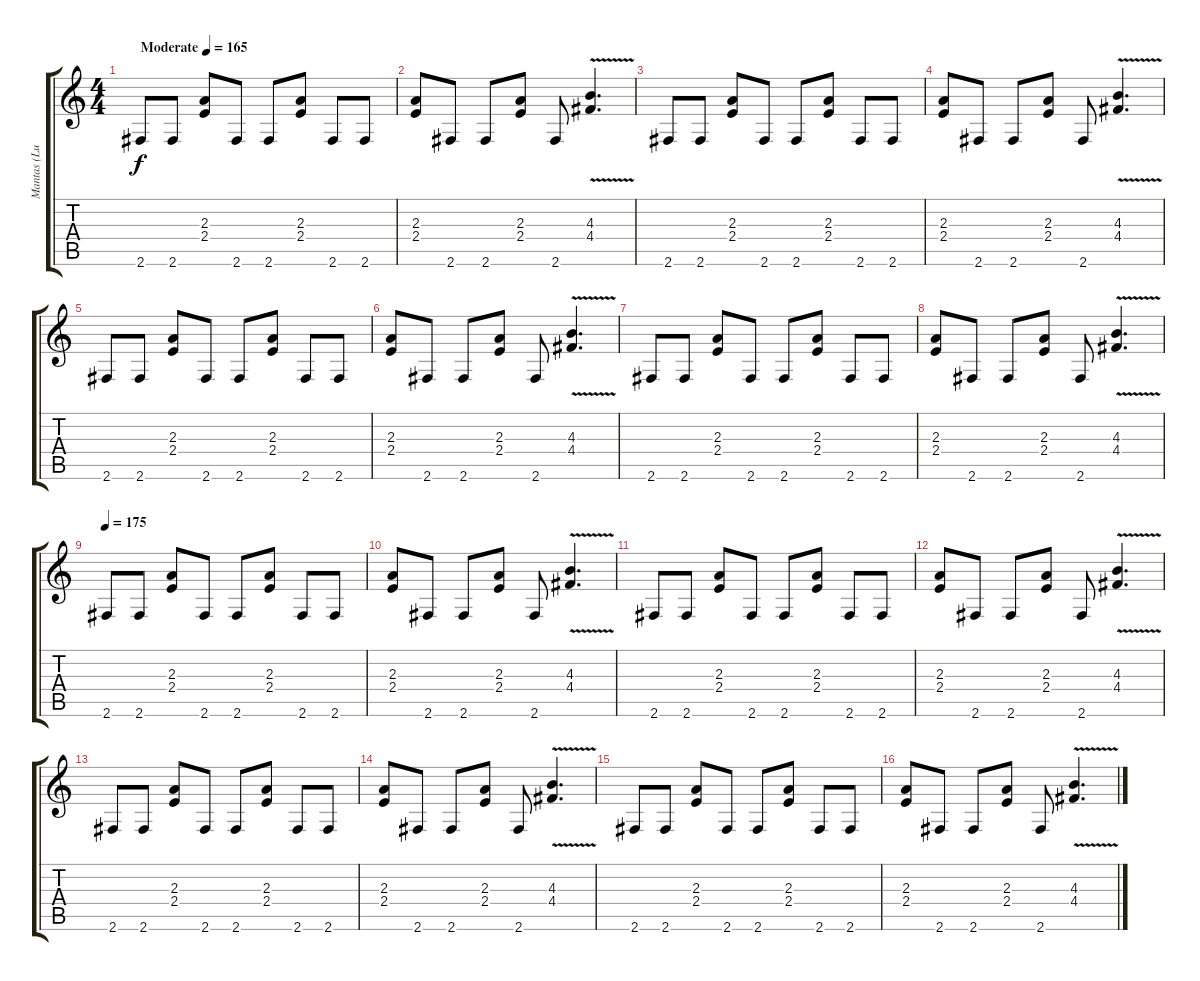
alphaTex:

\track ("Mantas (Luke)" "Mantas (Lu") {instrument distortionguitar}
\staff {score tabs}
\tuning (E4 B3 G3 D3 A2 E2) {hide}
\ts (4 4)
\tempo (165 "Moderate")
\clef g2
\ks c
2.6.8{dy f instrument distortionguitar} 2.6.8 (2.3 2.4).8 2.6.8 2.6.8 (2.3 2.4).8 2.6.8 2.6.8 |
(2.3 2.4).8 2.6.8 2.6.8 (2.3 2.4).8 2.6.8 (4.3{v} 4.4{v}).4{d} |
2.6.8 2.6.8 (2.3 2.4).8 2.6.8 2.6.8 (2.3 2.4).8 2.6.8 2.6.8 |
(2.3 2.4).8 2.6.8 2.6.8 (2.3 2.4).8 2.6.8 (4.3{v} 4.4{v}).4{d} |
2.6.8 2.6.8 (2.3 2.4).8 2.6.8 2.6.8 (2.3 2.4).8 2.6.8 2.6.8 |
(2.3 2.4).8 2.6.8 2.6.8 (2.3 2.4).8 2.6.8 (4.3{v} 4.4{v}).4{d} |
2.6.8 2.6.8 (2.3 2.4).8 2.6.8 2.6.8 (2.3 2.4).8 2.6.8 2.6.8 |
(2.3 2.4).8 2.6.8 2.6.8 (2.3 2.4).8 2.6.8 (4.3{v} 4.4{v}).4{d} |
\tempo 175
2.6.8 2.6.8 (2.3 2.4).8 2.6.8 2.6.8 (2.3 2.4).8 2.6.8 2.6.8 |
(2.3 2.4).8 2.6.8 2.6.8 (2.3 2.4).8 2.6.8 (4.3{v} 4.4{v}).4{d} |
2.6.8 2.6.8 (2.3 2.4).8 2.6.8 2.6.8 (2.3 2.4).8 2.6.8 2.6.8 |
(2.3 2.4).8 2.6.8 2.6.8 (2.3 2.4).8 2.6.8 (4.3{v} 4.4{v}).4{d} |
2.6.8 2.6.8 (2.3 2.4).8 2.6.8 2.6.8 (2.3 2.4).8 2.6.8 2.6.8 |
(2.3 2.4).8 2.6.8 2.6.8 (2.3 2.4).8 2.6.8 (4.3{v} 4.4{v}).4{d} |
2.6.8 2.6.8 (2.3 2.4).8 2.6.8 2.6.8 (2.3 2.4).8 2.6.8 2.6.8 |
(2.3 2.4).8 2.6.8 2.6.8 (2.3 2.4).8 2.6.8 (4.3{v} 4.4{v}).4{d}
